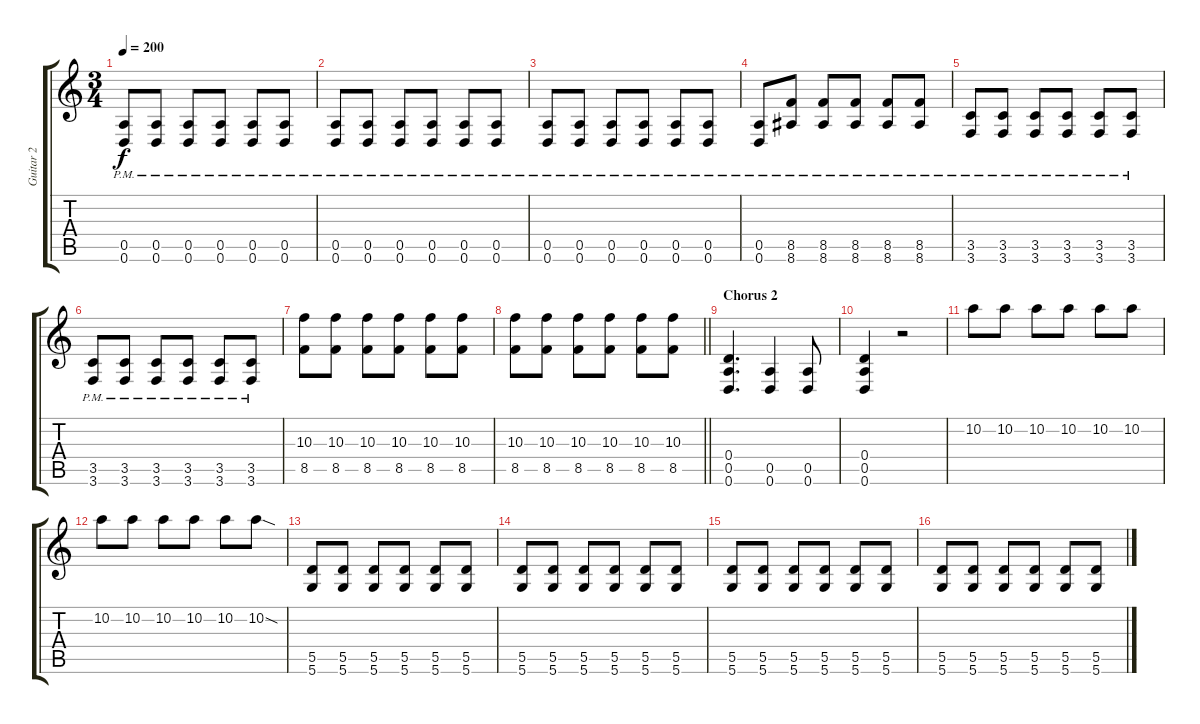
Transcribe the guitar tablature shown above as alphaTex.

\track ("Guitar 2" "Guitar 2") {instrument overdrivenguitar}
\staff {score tabs}
\tuning (E4 B3 G3 D3 A2 D2) {hide}
\ts (3 4)
\tempo 200
\clef g2
\ks c
(0.5{pm} 0.6).8{dy f} (0.5{pm} 0.6).8 (0.5{pm} 0.6).8 (0.5{pm} 0.6).8 (0.5{pm} 0.6).8 (0.5{pm} 0.6).8 |
(0.5{pm} 0.6).8 (0.5{pm} 0.6).8 (0.5{pm} 0.6).8 (0.5{pm} 0.6).8 (0.5{pm} 0.6).8 (0.5{pm} 0.6).8 |
(0.5{pm} 0.6).8 (0.5{pm} 0.6).8 (0.5{pm} 0.6).8 (0.5{pm} 0.6).8 (0.5{pm} 0.6).8 (0.5{pm} 0.6).8 |
(0.5{pm} 0.6).8 (8.5{pm} 8.6).8 (8.5{pm} 8.6).8 (8.5{pm} 8.6).8 (8.5{pm} 8.6).8 (8.5{pm} 8.6).8 |
(3.5{pm} 3.6{pm}).8 (3.5{pm} 3.6{pm}).8 (3.5{pm} 3.6{pm}).8 (3.5{pm} 3.6{pm}).8 (3.5{pm} 3.6{pm}).8 (3.5{pm} 3.6{pm}).8 |
(3.5{pm} 3.6{pm}).8 (3.5{pm} 3.6{pm}).8 (3.5{pm} 3.6{pm}).8 (3.5{pm} 3.6{pm}).8 (3.5{pm} 3.6{pm}).8 (3.5{pm} 3.6{pm}).8 |
(10.3 8.5).8 (10.3 8.5).8 (10.3 8.5).8 (10.3 8.5).8 (10.3 8.5).8 (10.3 8.5).8 |
\barLineRight lightlight
(10.3 8.5).8 (10.3 8.5).8 (10.3 8.5).8 (10.3 8.5).8 (10.3 8.5).8 (10.3 8.5).8 |
\section ("" "Chorus 2")
(0.4 0.5 0.6).4{d} (0.5 0.6).4 (0.5 0.6).8 |
(0.4 0.5 0.6).4 r.2 |
10.2.8 10.2.8 10.2.8 10.2.8 10.2.8 10.2.8 |
10.2.8 10.2.8 10.2.8 10.2.8 10.2.8 10.2{sod}.8 |
(5.5 5.6).8 (5.5 5.6).8 (5.5 5.6).8 (5.5 5.6).8 (5.5 5.6).8 (5.5 5.6).8 |
(5.5 5.6).8 (5.5 5.6).8 (5.5 5.6).8 (5.5 5.6).8 (5.5 5.6).8 (5.5 5.6).8 |
(5.5 5.6).8 (5.5 5.6).8 (5.5 5.6).8 (5.5 5.6).8 (5.5 5.6).8 (5.5 5.6).8 |
(5.5 5.6).8 (5.5 5.6).8 (5.5 5.6).8 (5.5 5.6).8 (5.5 5.6).8 (5.5 5.6).8
